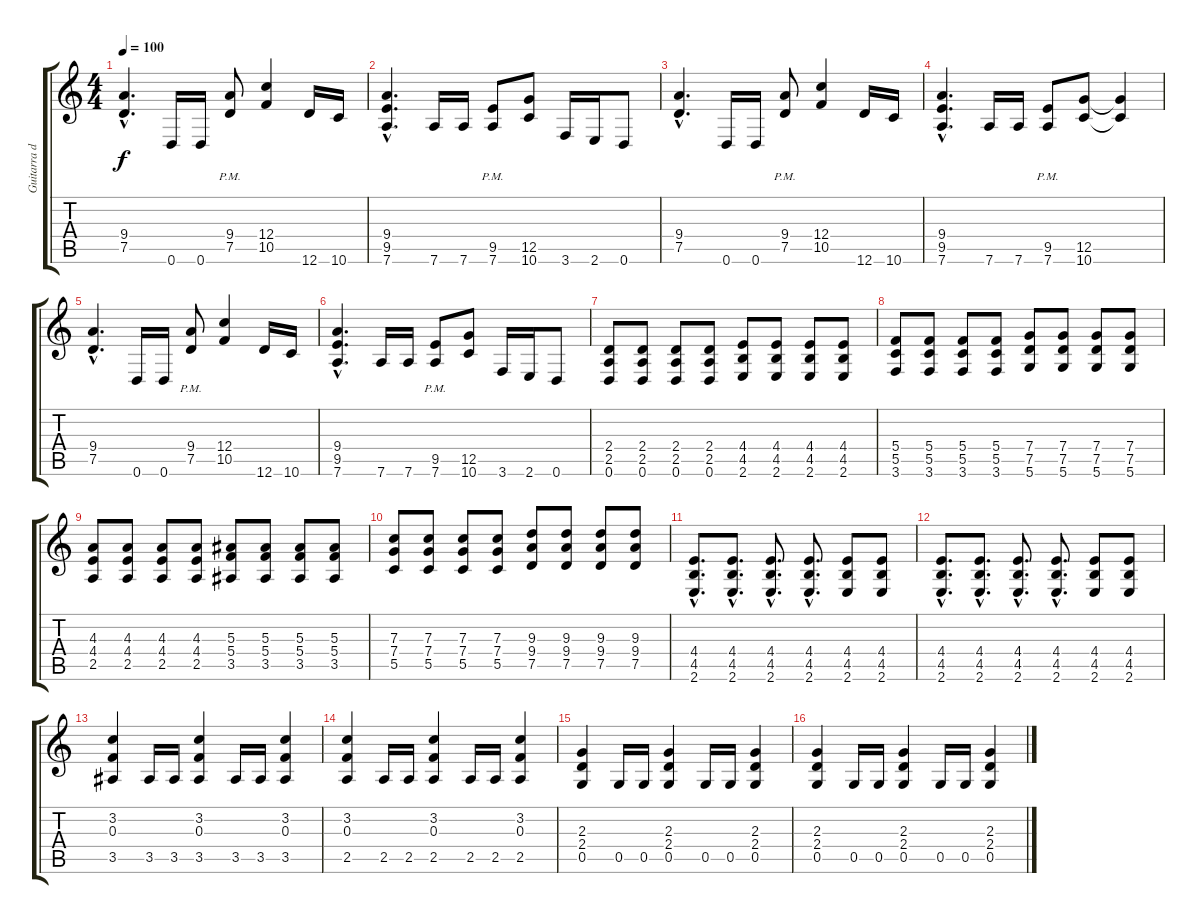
\track ("Guitarra distor 2" "Guitarra d") {instrument distortionguitar}
\staff {score tabs}
\tuning (D4 A3 F3 C3 G2 D2) {hide}
\ts (4 4)
\tempo 100
\clef g2
\ks c
(9.4{hac} 7.5{hac}).4{d dy f} 0.6.16 0.6.16 (9.4{pm} 7.5{pm}).8 (12.4 10.5).4 12.6.16 10.6.16 |
(9.4{hac} 9.5{hac} 7.6{hac}).4{d} 7.6.16 7.6.16 (9.5{pm} 7.6{pm}).8 (12.5 10.6).8 3.6.16 2.6.16 0.6.8 |
(9.4{hac} 7.5{hac}).4{d} 0.6.16 0.6.16 (9.4{pm} 7.5{pm}).8 (12.4 10.5).4 12.6.16 10.6.16 |
(9.4{hac} 9.5{hac} 7.6{hac}).4{d} 7.6.16 7.6.16 (9.5{pm} 7.6{pm}).8 (12.5 10.6).8 (12.5{t} 10.6{t}).4 |
(9.4{hac} 7.5{hac}).4{d} 0.6.16 0.6.16 (9.4{pm} 7.5{pm}).8 (12.4 10.5).4 12.6.16 10.6.16 |
(9.4{hac} 9.5{hac} 7.6{hac}).4{d} 7.6.16 7.6.16 (9.5{pm} 7.6{pm}).8 (12.5 10.6).8 3.6.16 2.6.16 0.6.8 |
(2.4 2.5 0.6).8 (2.4 2.5 0.6).8 (2.4 2.5 0.6).8 (2.4 2.5 0.6).8 (4.4 4.5 2.6).8 (4.4 4.5 2.6).8 (4.4 4.5 2.6).8 (4.4 4.5 2.6).8 |
(5.4 5.5 3.6).8 (5.4 5.5 3.6).8 (5.4 5.5 3.6).8 (5.4 5.5 3.6).8 (7.4 7.5 5.6).8 (7.4 7.5 5.6).8 (7.4 7.5 5.6).8 (7.4 7.5 5.6).8 |
(4.3 4.4 2.5).8 (4.3 4.4 2.5).8 (4.3 4.4 2.5).8 (4.3 4.4 2.5).8 (5.3 5.4 3.5).8 (5.3 5.4 3.5).8 (5.3 5.4 3.5).8 (5.3 5.4 3.5).8 |
(7.3 7.4 5.5).8 (7.3 7.4 5.5).8 (7.3 7.4 5.5).8 (7.3 7.4 5.5).8 (9.3 9.4 7.5).8 (9.3 9.4 7.5).8 (9.3 9.4 7.5).8 (9.3 9.4 7.5).8 |
(4.4{hac} 4.5{hac} 2.6{hac}).8{d} (4.4{hac} 4.5{hac} 2.6{hac}).8{d} (4.4{hac} 4.5{hac} 2.6{hac}).8{d} (4.4{hac} 4.5{hac} 2.6{hac}).8{d} (4.4 4.5 2.6).8 (4.4 4.5 2.6).8 |
(4.4{hac} 4.5{hac} 2.6{hac}).8{d} (4.4{hac} 4.5{hac} 2.6{hac}).8{d} (4.4{hac} 4.5{hac} 2.6{hac}).8{d} (4.4{hac} 4.5{hac} 2.6{hac}).8{d} (4.4 4.5 2.6).8 (4.4 4.5 2.6).8 |
(3.2 0.3 3.5).4 3.5.16 3.5.16 (3.2 0.3 3.5).4 3.5.16 3.5.16 (3.2 0.3 3.5).4 |
(3.2 0.3 2.5).4 2.5.16 2.5.16 (3.2 0.3 2.5).4 2.5.16 2.5.16 (3.2 0.3 2.5).4 |
(2.3 2.4 0.5).4 0.5.16 0.5.16 (2.3 2.4 0.5).4 0.5.16 0.5.16 (2.3 2.4 0.5).4 |
(2.3 2.4 0.5).4 0.5.16 0.5.16 (2.3 2.4 0.5).4 0.5.16 0.5.16 (2.3 2.4 0.5).4
